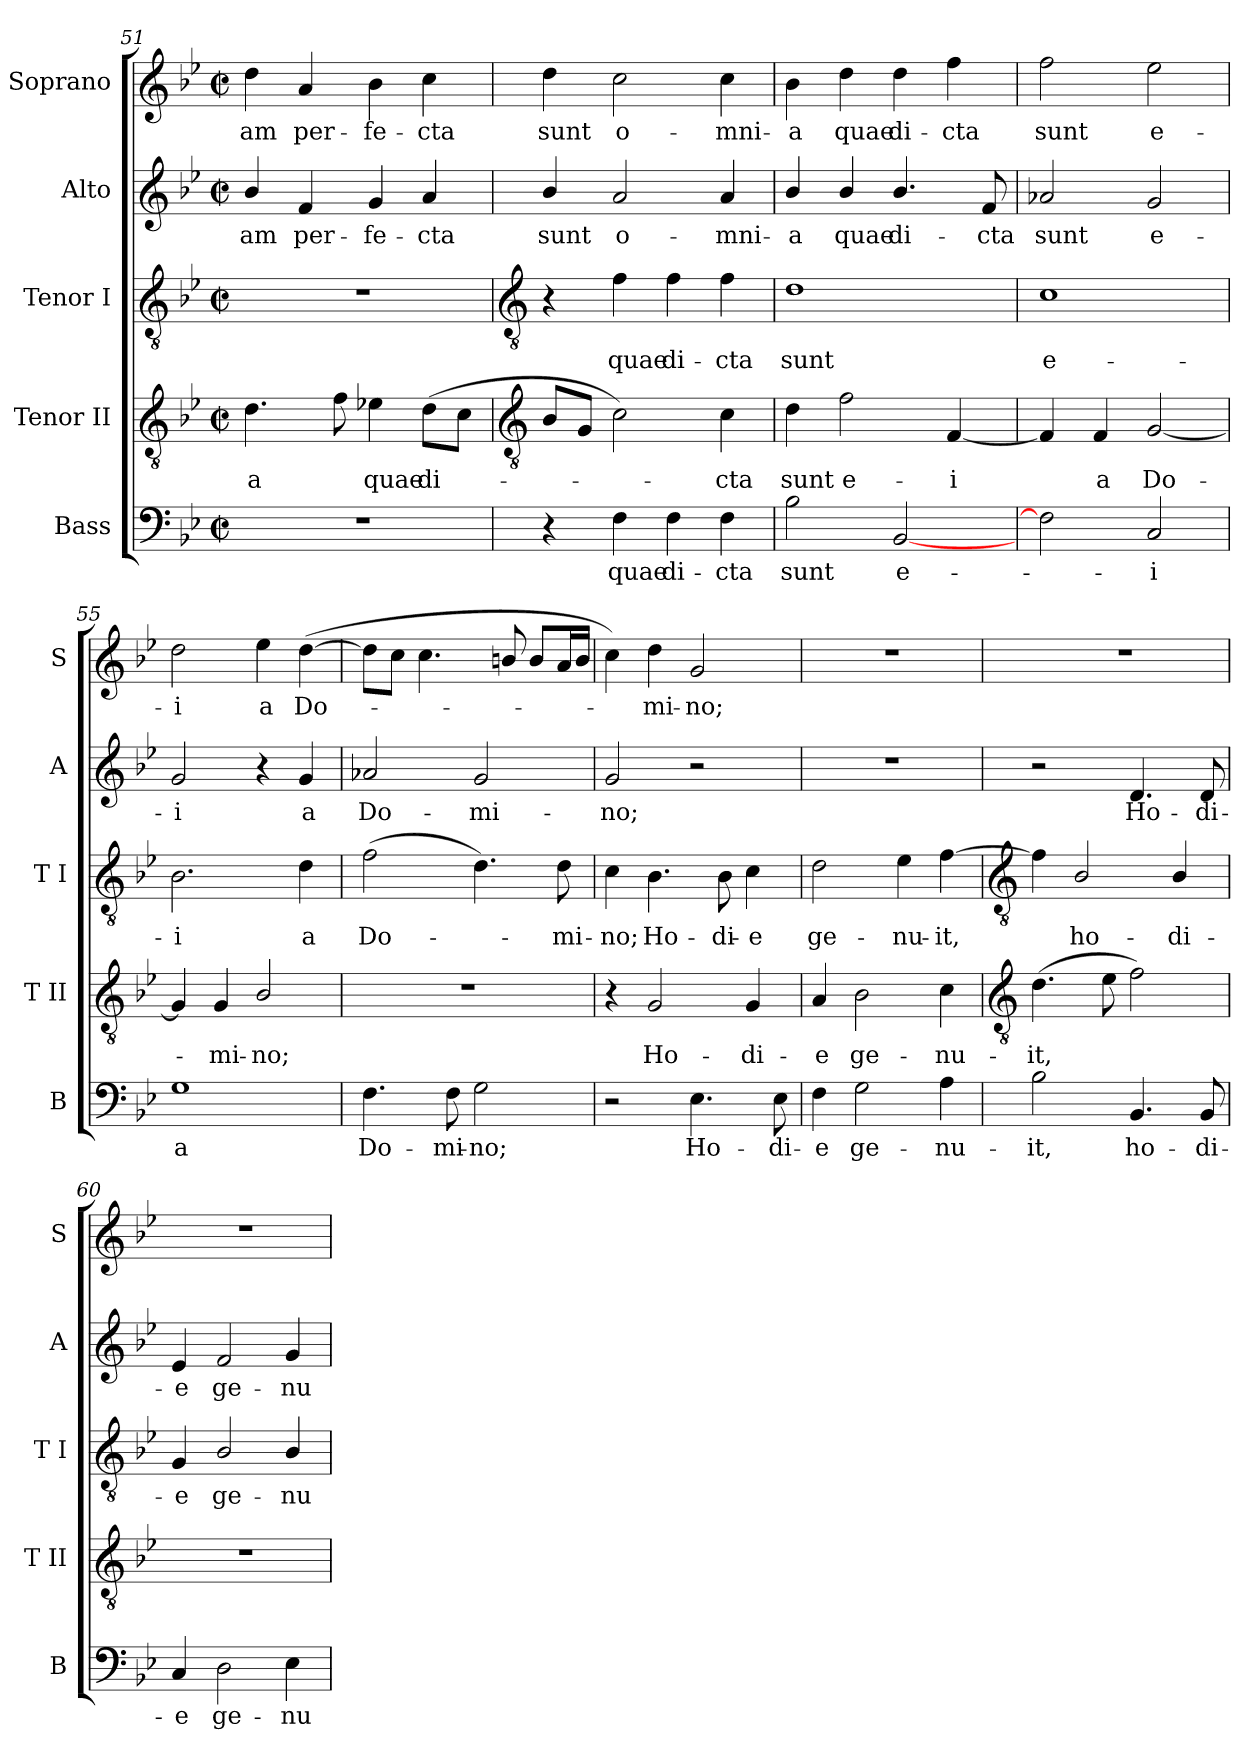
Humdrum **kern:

**kern	**text	**kern	**text	**kern	**text	**kern	**text	**kern	**text
*part5	*part5	*part4	*part4	*part3	*part3	*part2	*part2	*part1	*part1
*staff5	*staff5	*staff4	*staff4	*staff3	*staff3	*staff2	*staff2	*staff1	*staff1
*I"Bass	*	*I"Tenor II	*	*I"Tenor I	*	*I"Alto	*	*I"Soprano	*
*I'B	*	*I'T II	*	*I'T I	*	*I'A	*	*I'S	*
*clefF4	*	*clefGv2	*	*clefGv2	*	*clefG2	*	*clefG2	*
*k[b-e-]	*	*k[b-e-]	*	*k[b-e-]	*	*k[b-e-]	*	*k[b-e-]	*
*B-:	*	*B-:	*	*B-:	*	*B-:	*	*B-:	*
*M2/2	*	*M2/2	*	*M2/2	*	*M2/2	*	*M2/2	*
*met(c|)	*	*met(c|)	*	*met(c|)	*	*met(c|)	*	*met(c|)	*
=51	=51	=51	=51	=51	=51	=51	=51	=51	=51
!	!	!	!LO:LY:b	!	!	!	!LO:LY:b	!	!LO:LY:b
1r	.	4.d	-a	1r	.	4b-/	-am	4dd	-am
!	!	!	!	!	!	!	!LO:LY:b	!	!LO:LY:b
.	.	.	.	.	.	4f	per-	4a	per-
.	.	8f	.	.	.	.	.	.	.
!	!	!	!LO:LY:b	!	!	!	!LO:LY:b	!	!LO:LY:b
.	.	4e-X	quae	.	.	4g	-fe-	4b-	-fe-
!	!	!	!LO:LY:b	!	!	!	!LO:LY:b	!	!LO:LY:b
.	.	(<8dL	di-	.	.	4a	-cta	4cc	-cta
.	.	8cJ	.	.	.	.	.	.	.
!!LO:LB:g=z
=52	=52	=52	=52	=52	=52	=52	=52	=52	=52
*	*	*clefGv2	*	*clefGv2	*	*	*	*	*
!	!	!	!	!	!	!	!LO:LY:b	!	!LO:LY:b
4r	.	8B-L	.	4r	.	4b-/	sunt	4dd	sunt
.	.	8GJ	.	.	.	.	.	.	.
!	!LO:LY:b	!	!	!	!LO:LY:b	!	!LO:LY:b	!	!LO:LY:b
4F	quae	2c)	.	4f	quae	2a	o-	2cc	o-
!	!LO:LY:b	!	!	!	!LO:LY:b	!	!	!	!
4F	di-	.	.	4f	di-	.	.	.	.
!	!LO:LY:b	!	!LO:LY:b	!	!LO:LY:b	!	!LO:LY:b	!	!LO:LY:b
4F	-cta	4c	cta	4f	-cta	4a	-mni-	4cc	-mni-
=53	=53	=53	=53	=53	=53	=53	=53	=53	=53
!	!LO:LY:b	!	!LO:LY:b	!	!LO:LY:b	!	!LO:LY:b	!	!LO:LY:b
2B-	sunt	4d	sunt	1d	sunt	4b-/	-a	4b-	-a
!	!	!	!LO:LY:b	!	!	!	!LO:LY:b	!	!LO:LY:b
.	.	2f	e-	.	.	4b-/	quae	4dd	quae
!	!LO:LY:b	!	!	!	!	!	!LO:LY:b	!	!LO:LY:b
[2BB-	e-	.	.	.	.	4.b-/	di-	4dd	di-
!	!	!	!LO:LY:b	!	!	!	!	!	!LO:LY:b
.	.	[4F	-i	.	.	.	.	4ff	-cta
!	!	!	!	!	!	!	!LO:LY:b	!	!
.	.	.	.	.	.	8f	-cta	.	.
=54	=54	=54	=54	=54	=54	=54	=54	=54	=54
!	!	!	!	!	!LO:LY:b	!	!LO:LY:b	!	!LO:LY:b
2F]	.	4F]	.	1c	e-	2a-X	sunt	2ff	sunt
!	!	!	!LO:LY:b	!	!	!	!	!	!
.	.	4F	a	.	.	.	.	.	.
!	!LO:LY:b	!	!LO:LY:b	!	!	!	!LO:LY:b	!	!LO:LY:b
2C	i	[2G	Do-	.	.	2g	e-	2ee-	e-
=55	=55	=55	=55	=55	=55	=55	=55	=55	=55
!	!LO:LY:b	!	!	!	!LO:LY:b	!	!LO:LY:b	!	!LO:LY:b
1G	a	4G]	.	2.B-	-i	2g	-i	2dd	-i
!	!	!	!LO:LY:b	!	!	!	!	!	!
.	.	4G	mi-	.	.	.	.	.	.
!	!	!	!LO:LY:b	!	!	!	!	!	!LO:LY:b
.	.	2B-/	-no;	.	.	4r	.	4ee-	a
!	!	!	!	!	!LO:LY:b	!	!LO:LY:b	!	!LO:LY:b
.	.	.	.	4d	a	4g	a	(>[4dd	Do-
=56	=56	=56	=56	=56	=56	=56	=56	=56	=56
!	!LO:LY:b	!	!	!	!LO:LY:b	!	!LO:LY:b	!	!
4.F	Do-	1r	.	(>2f	Do-	2a-X	Do-	8ddL]	.
.	.	.	.	.	.	.	.	8ccJ	.
.	.	.	.	.	.	.	.	4.cc	.
!	!LO:LY:b	!	!	!	!	!	!	!	!
8F	-mi-	.	.	.	.	.	.	.	.
!	!LO:LY:b	!	!	!	!	!	!LO:LY:b	!	!
2G	-no;	.	.	4.d)	.	2g	-mi-	.	.
.	.	.	.	.	.	.	.	8bn/	.
.	.	.	.	.	.	.	.	8bL	.
!	!	!	!	!	!LO:LY:b	!	!	!	!
.	.	.	.	8d	mi-	.	.	16aL	.
.	.	.	.	.	.	.	.	16bJJ	.
=57	=57	=57	=57	=57	=57	=57	=57	=57	=57
!	!	!	!	!	!LO:LY:b	!	!LO:LY:b	!	!
2r	.	4r	.	4c	-no;	2g	-no;	4cc)	.
!	!	!	!LO:LY:b	!	!LO:LY:b	!	!	!	!LO:LY:b
.	.	2G	Ho-	4.B-	Ho-	.	.	4dd	mi-
!	!LO:LY:b	!	!	!	!	!	!	!	!LO:LY:b
4.E-	Ho-	.	.	.	.	2r	.	2g	-no;
!	!	!	!	!	!LO:LY:b	!	!	!	!
.	.	.	.	8B-	-di-	.	.	.	.
!	!	!	!LO:LY:b	!	!LO:LY:b	!	!	!	!
.	.	4G	-di-	4c	-e	.	.	.	.
!	!LO:LY:b	!	!	!	!	!	!	!	!
8E-	-di-	.	.	.	.	.	.	.	.
=58	=58	=58	=58	=58	=58	=58	=58	=58	=58
!	!LO:LY:b	!	!LO:LY:b	!	!LO:LY:b	!	!	!	!
4F	-e	4A	-e	2d	ge-	1r	.	1r	.
!	!LO:LY:b	!	!LO:LY:b	!	!	!	!	!	!
2G	ge-	2B-	ge-	.	.	.	.	.	.
!	!	!	!	!	!LO:LY:b	!	!	!	!
.	.	.	.	4e-	-nu-	.	.	.	.
!	!LO:LY:b	!	!LO:LY:b	!	!LO:LY:b	!	!	!	!
4A	-nu-	4c	-nu-	[4f	-it,	.	.	.	.
!!LO:LB:g=z
=59	=59	=59	=59	=59	=59	=59	=59	=59	=59
*	*	*clefGv2	*	*clefGv2	*	*	*	*	*
!	!LO:LY:b	!	!LO:LY:b	!	!	!	!	!	!
2B-	-it,	(>4.d	-it,	4f]	.	2r	.	1r	.
!	!	!	!	!	!LO:LY:b	!	!	!	!
.	.	.	.	2B-/	ho-	.	.	.	.
.	.	8e-	.	.	.	.	.	.	.
!	!LO:LY:b	!	!	!	!	!	!LO:LY:b	!	!
4.BB-	ho-	2f)	.	.	.	4.d	Ho-	.	.
!	!	!	!	!	!LO:LY:b	!	!	!	!
.	.	.	.	4B-/	-di-	.	.	.	.
!	!LO:LY:b	!	!	!	!	!	!LO:LY:b	!	!
8BB-	-di-	.	.	.	.	8d	-di-	.	.
=60	=60	=60	=60	=60	=60	=60	=60	=60	=60
!	!LO:LY:b	!	!	!	!LO:LY:b	!	!LO:LY:b	!	!
4C	-e	1r	.	4G	-e	4e-	-e	1r	.
!	!LO:LY:b	!	!	!	!LO:LY:b	!	!LO:LY:b	!	!
2D	ge-	.	.	2B-/	ge-	2f	ge-	.	.
!	!LO:LY:b	!	!	!	!LO:LY:b	!	!LO:LY:b	!	!
4E-	-nu-	.	.	4B-/	-nu-	4g	-nu-	.	.
=	=	=	=	=	=	=	=	=	=
*-	*-	*-	*-	*-	*-	*-	*-	*-	*-
